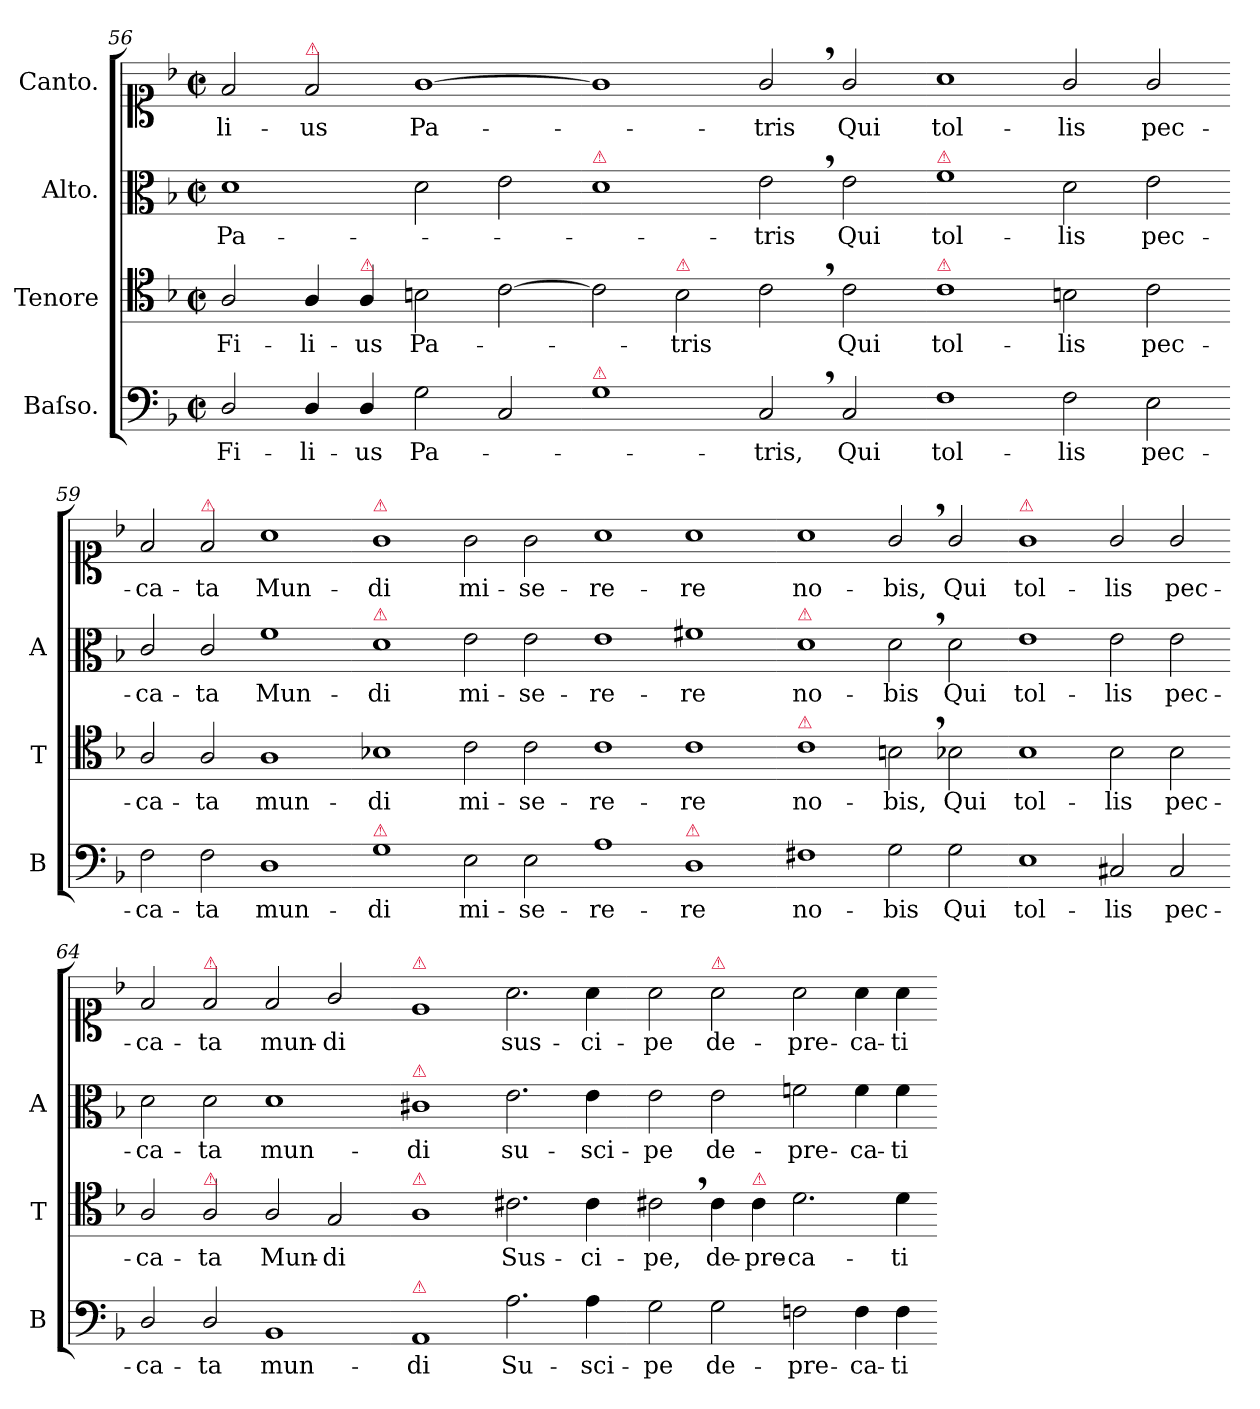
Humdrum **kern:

**kern	**text	**kern	**text	**kern	**text	**kern	**text
*part4	*part4	*part3	*part3	*part2	*part2	*part1	*part1
*staff4	*staff4	*staff3	*staff3	*staff2	*staff2	*staff1	*staff1
*I"Baſso.	*	*I"Tenore	*	*I"Alto.	*	*I"Canto.	*
*I'B	*	*I'T	*	*I'A	*	*	*
*clefF4	*	*clefC4	*	*clefC3	*	*clefC1	*
*k[b-]	*	*k[b-]	*	*k[b-]	*	*k[b-]	*
*F:	*	*F:	*	*F:	*	*F:	*
*M2/1	*	*M2/1	*	*M2/1	*	*M2/1	*
*met(c|)	*	*met(c|)	*	*met(c|)	*	*met(c|)	*
=56	=56	=56	=56	=56	=56	=56	=56
2D/	Fi-	2A/	Fi-	1d	Pa-	2f/	-li-
!	!	!	!	!	!	!LO:TX:a:color=crimson:t=⚠	!
4D/	-li-	4A/	-li-	.	.	2f/	-us
!	!	!LO:TX:a:color=crimson:t=⚠	!	!	!	!	!
4D/	-us	4A/	-us	.	.	.	.
2G\	Pa-	2Bn\	Pa-	2d\	.	[1g	Pa-
2C/	.	[2c\	.	2e\	.	.	.
=57-	=57-	=57-	=57-	=57-	=57-	=57-	=57-
!	!	!	!	!LO:TX:a:color=crimson:t=⚠	!	!	!
!LO:TX:a:color=crimson:t=⚠	!	!	!	!	!	!	!
1G	.	2c\]	.	1d	.	1g]	.
!	!	!LO:TX:a:color=crimson:t=⚠	!	!	!	!	!
.	.	2B\	-tris	.	.	.	.
2C,</	-tris,	2c,<\	.	2e,<\	-tris	2g,</	-tris
2C/	Qui	2c\	Qui	2e\	Qui	2g/	Qui
=58-	=58-	=58-	=58-	=58-	=58-	=58-	=58-
!	!	!	!	!LO:TX:a:color=crimson:t=⚠	!	!	!
!	!	!LO:TX:a:color=crimson:t=⚠	!	!	!	!	!
1F	tol-	1c	tol-	1f	tol-	1a	tol-
2F\	-lis	2Bn\	-lis	2d\	-lis	2g/	-lis
2E\	pec-	2c\	pec-	2e\	pec-	2g/	pec-
=59-	=59-	=59-	=59-	=59-	=59-	=59-	=59-
2F\	-ca-	2A/	-ca-	2c/	-ca-	2f/	-ca-
!	!	!	!	!	!	!LO:TX:a:color=crimson:t=⚠	!
2F\	-ta	2A/	-ta	2c/	-ta	2f/	-ta
1D	mun-	1A	mun-	1f	Mun-	1a	Mun-
=60-	=60-	=60-	=60-	=60-	=60-	=60-	=60-
!	!	!	!	!	!	!LO:TX:a:color=crimson:t=⚠	!
!	!	!	!	!LO:TX:a:color=crimson:t=⚠	!	!	!
!LO:TX:a:color=crimson:t=⚠	!	!	!	!	!	!	!
1G	-di	1B-X	-di	1d	-di	1g	-di
2E\	mi-	2c\	mi-	2e\	mi-	2g\	mi-
2E\	-se-	2c\	-se-	2e\	-se-	2g\	-se-
=61-	=61-	=61-	=61-	=61-	=61-	=61-	=61-
1A	-re-	1c	-re-	1e	-re-	1a	-re-
!LO:TX:a:color=crimson:t=⚠	!	!	!	!	!	!	!
1D	-re	1c	-re	1f#X	-re	1a	-re
=62-	=62-	=62-	=62-	=62-	=62-	=62-	=62-
!	!	!	!	!LO:TX:a:color=crimson:t=⚠	!	!	!
!	!	!LO:TX:a:color=crimson:t=⚠	!	!	!	!	!
1F#X	no-	1c	no-	1d	no-	1a	no-
2G\	-bis	2Bn,<\	-bis,	2d,<\	-bis	2g,</	-bis,
2G\	Qui	2B-X\	Qui	2d\	Qui	2g/	Qui
=63-	=63-	=63-	=63-	=63-	=63-	=63-	=63-
!	!	!	!	!	!	!LO:TX:a:color=crimson:t=⚠	!
1E	tol-	1B-	tol-	1e	tol-	1g	tol-
2C#X/	-lis	2B-\	-lis	2e\	-lis	2g/	-lis
2C#/	pec-	2B-\	pec-	2e\	pec-	2g/	pec-
=64-	=64-	=64-	=64-	=64-	=64-	=64-	=64-
2D/	-ca-	2A/	-ca-	2d\	-ca-	2f/	-ca-
!	!	!	!	!	!	!LO:TX:a:color=crimson:t=⚠	!
!	!	!LO:TX:a:color=crimson:t=⚠	!	!	!	!	!
2D/	-ta	2A/	-ta	2d\	-ta	2f/	-ta
1BB-	mun-	2A/	Mun-	1d	mun-	2f/	mun-
.	.	2G/	-di	.	.	2g/	-di
=65-	=65-	=65-	=65-	=65-	=65-	=65-	=65-
!	!	!	!	!	!	!LO:TX:a:color=crimson:t=⚠	!
!	!	!	!	!LO:TX:a:color=crimson:t=⚠	!	!	!
!	!	!LO:TX:a:color=crimson:t=⚠	!	!	!	!	!
!LO:TX:a:color=crimson:t=⚠	!	!	!	!	!	!	!
1AA	-di	1A	.	1c#X	-di	1e	.
2.A\	Su-	2.c#X\	Sus-	2.e\	su-	2.a\	sus-
4A\	-sci-	4c#\	-ci-	4e\	-sci-	4a\	-ci-
=66-	=66-	=66-	=66-	=66-	=66-	=66-	=66-
2G\	-pe	2c#X,<\	-pe,	2e\	-pe	2a\	-pe
!	!	!	!	!	!	!LO:TX:a:color=crimson:t=⚠	!
2G\	de-	4c#\	de-	2e\	de-	2a\	de-
!	!	!LO:TX:a:color=crimson:t=⚠	!	!	!	!	!
.	.	4c#\	-pre-	.	.	.	.
2Fn\	-pre-	2.d\	-ca-	2fn\	-pre-	2a\	-pre-
4F\	-ca-	.	.	4f\	-ca-	4a\	-ca-
4F\	-ti-	4d\	-ti-	4f\	-ti-	4a\	-ti-
=-	=-	=-	=-	=-	=-	=-	=-
*-	*-	*-	*-	*-	*-	*-	*-
